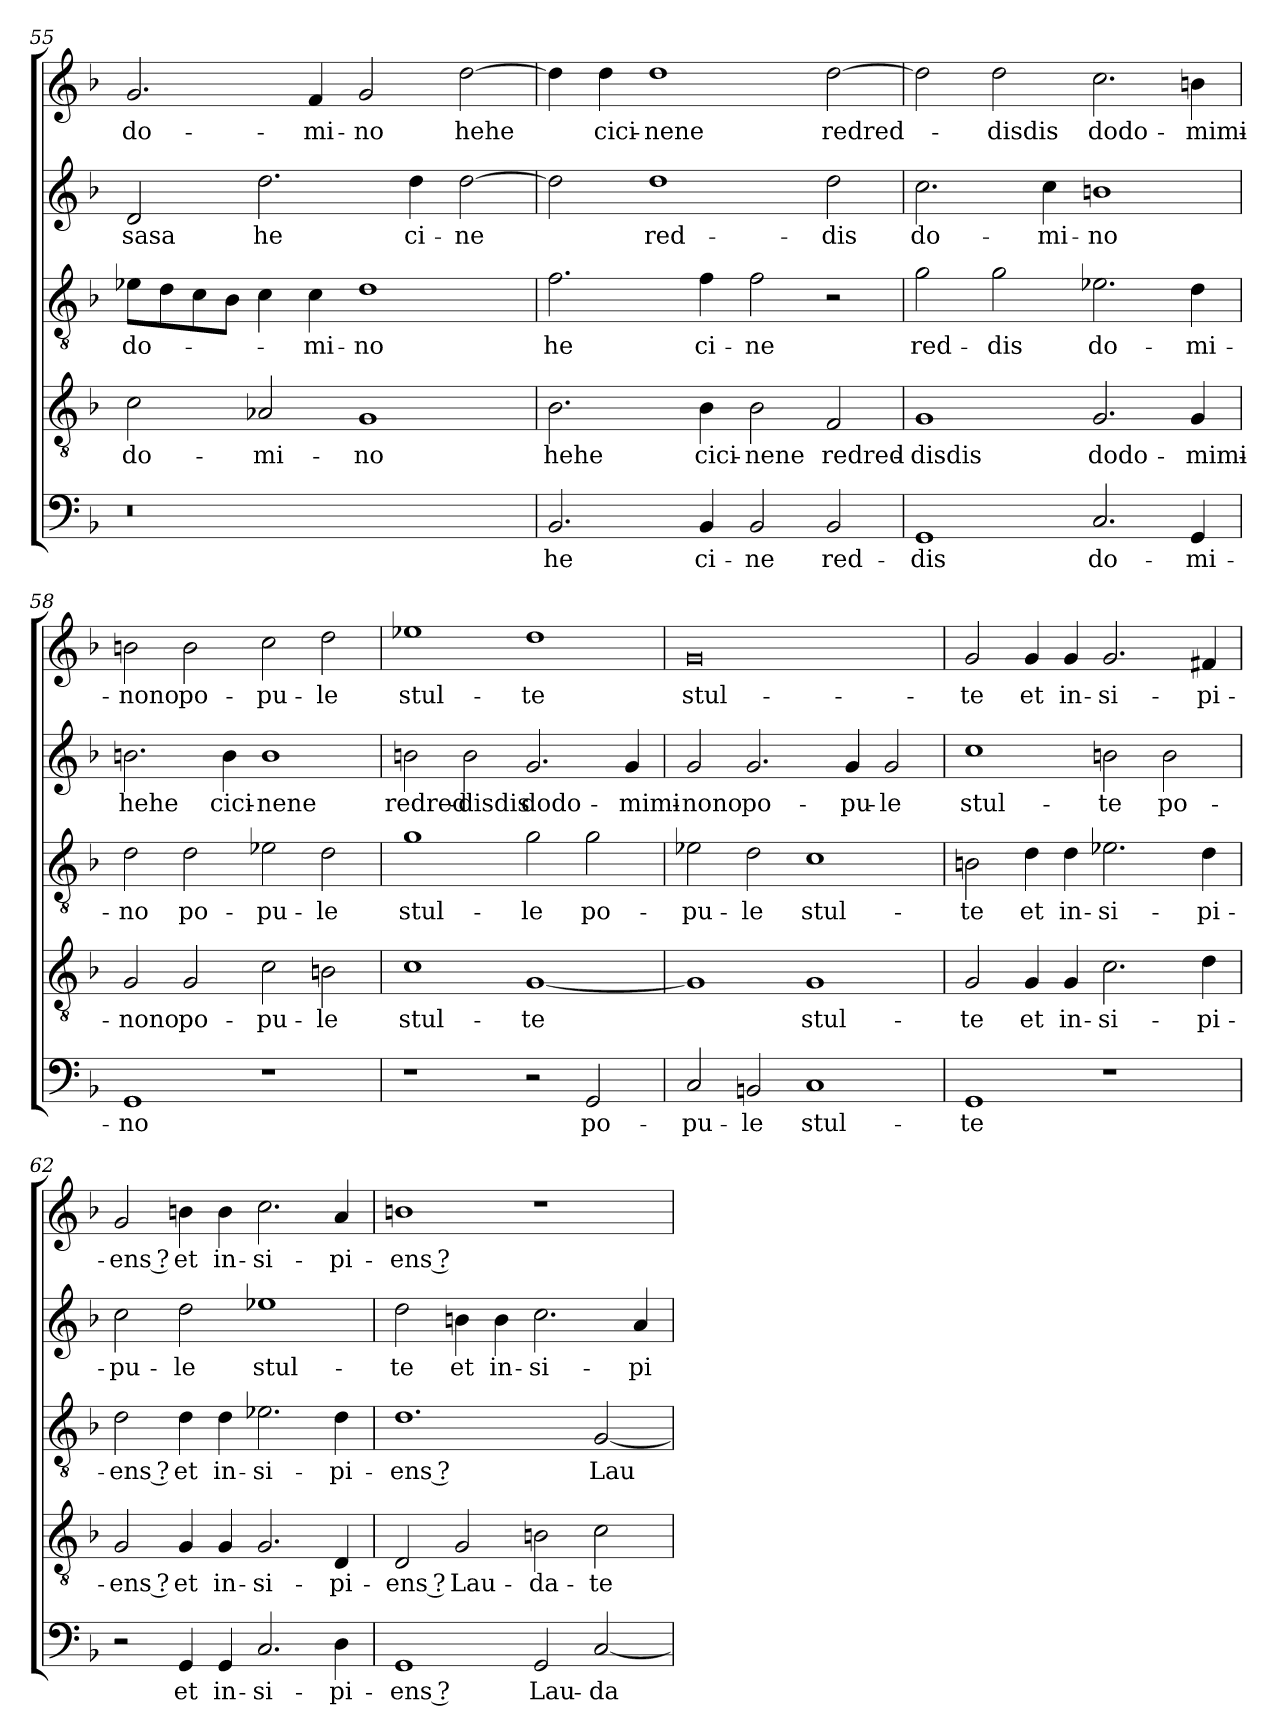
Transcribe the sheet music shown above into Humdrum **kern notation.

**kern	**text	**kern	**text	**kern	**text	**kern	**text	**kern	**text
*part5	*part5	*part4	*part4	*part3	*part3	*part2	*part2	*part1	*part1
*staff5	*staff5	*staff4	*staff4	*staff3	*staff3	*staff2	*staff2	*staff1	*staff1
*clefF4	*	*clefGv2	*	*clefGv2	*	*clefG2	*	*clefG2	*
*k[b-]	*	*k[b-]	*	*k[b-]	*	*k[b-]	*	*k[b-]	*
=55	=55	=55	=55	=55	=55	=55	=55	=55	=55
0r	.	2c	do-	8e-XL	do-	2d	-sasa	2.g	do-
.	.	.	.	8d	.	.	.	.	.
.	.	.	.	8c	.	.	.	.	.
.	.	.	.	8B-J	.	.	.	.	.
.	.	2A-X	-mi-	4c	.	2.dd	he	.	.
.	.	.	.	4c	-mi-	.	.	4f	-mi-
.	.	1G	-no	1d	-no	.	.	2g	-no
.	.	.	.	.	.	4dd	ci-	.	.
.	.	.	.	.	.	[2dd	-ne	[2dd	hehe
=56	=56	=56	=56	=56	=56	=56	=56	=56	=56
2.BB-	he	2.B-	hehe	2.f	he	2dd]	.	4dd]	.
.	.	.	.	.	.	.	.	4dd	cici-
.	.	.	.	.	.	1dd	red-	1dd	-nene
4BB-	ci-	4B-	cici-	4f	ci-	.	.	.	.
2BB-	-ne	2B-	-nene	2f	-ne	.	.	.	.
2BB-	red-	2F	redred-	2r	.	2dd	-dis	[2dd	redred-
!!LO:LB:g=z
=57	=57	=57	=57	=57	=57	=57	=57	=57	=57
1GG	-dis	1G	-disdis	2g	red-	2.cc	do-	2dd]	.
.	.	.	.	2g	-dis	.	.	2dd	-disdis
.	.	.	.	.	.	4cc	-mi-	.	.
2.C	do-	2.G	dodo-	2.e-X	do-	1bn	-no	2.cc	dodo-
4GG	-mi-	4G	-mimi-	4d	-mi-	.	.	4bn	-mimi-
=58	=58	=58	=58	=58	=58	=58	=58	=58	=58
1GG	-no	2G	-nono	2d	-no	2.bn	hehe	2bn	-nono
.	.	2G	po-	2d	po-	.	.	2b	po-
.	.	.	.	.	.	4b	cici-	.	.
1r	.	2c	-pu-	2e-X	-pu-	1b	-nene	2cc	-pu-
.	.	2Bn	-le	2d	-le	.	.	2dd	-le
=59	=59	=59	=59	=59	=59	=59	=59	=59	=59
1r	.	1c	stul-	1g	stul-	2bn	redred-	1ee-X	stul-
.	.	.	.	.	.	2b	-disdis	.	.
2r	.	[1G	-te	2g	-le	2.g	dodo-	1dd	-te
2GG	po-	.	.	2g	po-	.	.	.	.
.	.	.	.	.	.	4g	-mimi-	.	.
=60	=60	=60	=60	=60	=60	=60	=60	=60	=60
2C	-pu-	1G]	.	2e-X	-pu-	2g	-nono	0g	stul-
2BBn	-le	.	.	2d	-le	2.g	po-	.	.
1C	stul-	1G	stul-	1c	stul-	.	.	.	.
.	.	.	.	.	.	4g	-pu-	.	.
.	.	.	.	.	.	2g	-le	.	.
!!LO:LB:g=z
=61	=61	=61	=61	=61	=61	=61	=61	=61	=61
1GG	-te	2G	-te	2Bn	-te	1cc	stul-	2g	-te
.	.	4G	et	4d	et	.	.	4g	et
.	.	4G	in-	4d	in-	.	.	4g	in-
1r	.	2.c	-si-	2.e-X	-si-	2bn	-te	2.g	-si-
.	.	.	.	.	.	2b	po-	.	.
.	.	4d	-pi-	4d	-pi-	.	.	4f#X	-pi-
=62	=62	=62	=62	=62	=62	=62	=62	=62	=62
2r	.	2G	-ens ?	2d	-ens ?	2cc	-pu-	2g	-ens ?
4GG	et	4G	et	4d	et	2dd	-le	4bn	et
4GG	in-	4G	in-	4d	in-	.	.	4b	in-
2.C	-si-	2.G	-si-	2.e-X	-si-	1ee-X	stul-	2.cc	-si-
4D	-pi-	4D	-pi-	4d	-pi-	.	.	4a	-pi-
=63	=63	=63	=63	=63	=63	=63	=63	=63	=63
1GG	-ens ?	2D	-ens ?	1.d	-ens ?	2dd	-te	1bn	-ens ?
.	.	2G	Lau-	.	.	4bn	et	.	.
.	.	.	.	.	.	4b	in-	.	.
2GG	Lau-	2Bn	-da-	.	.	2.cc	-si-	1r	.
[2C	-da-	2c	-te	[2G	Lau-	.	.	.	.
.	.	.	.	.	.	4a	-pi-	.	.
=	=	=	=	=	=	=	=	=	=
*-	*-	*-	*-	*-	*-	*-	*-	*-	*-
